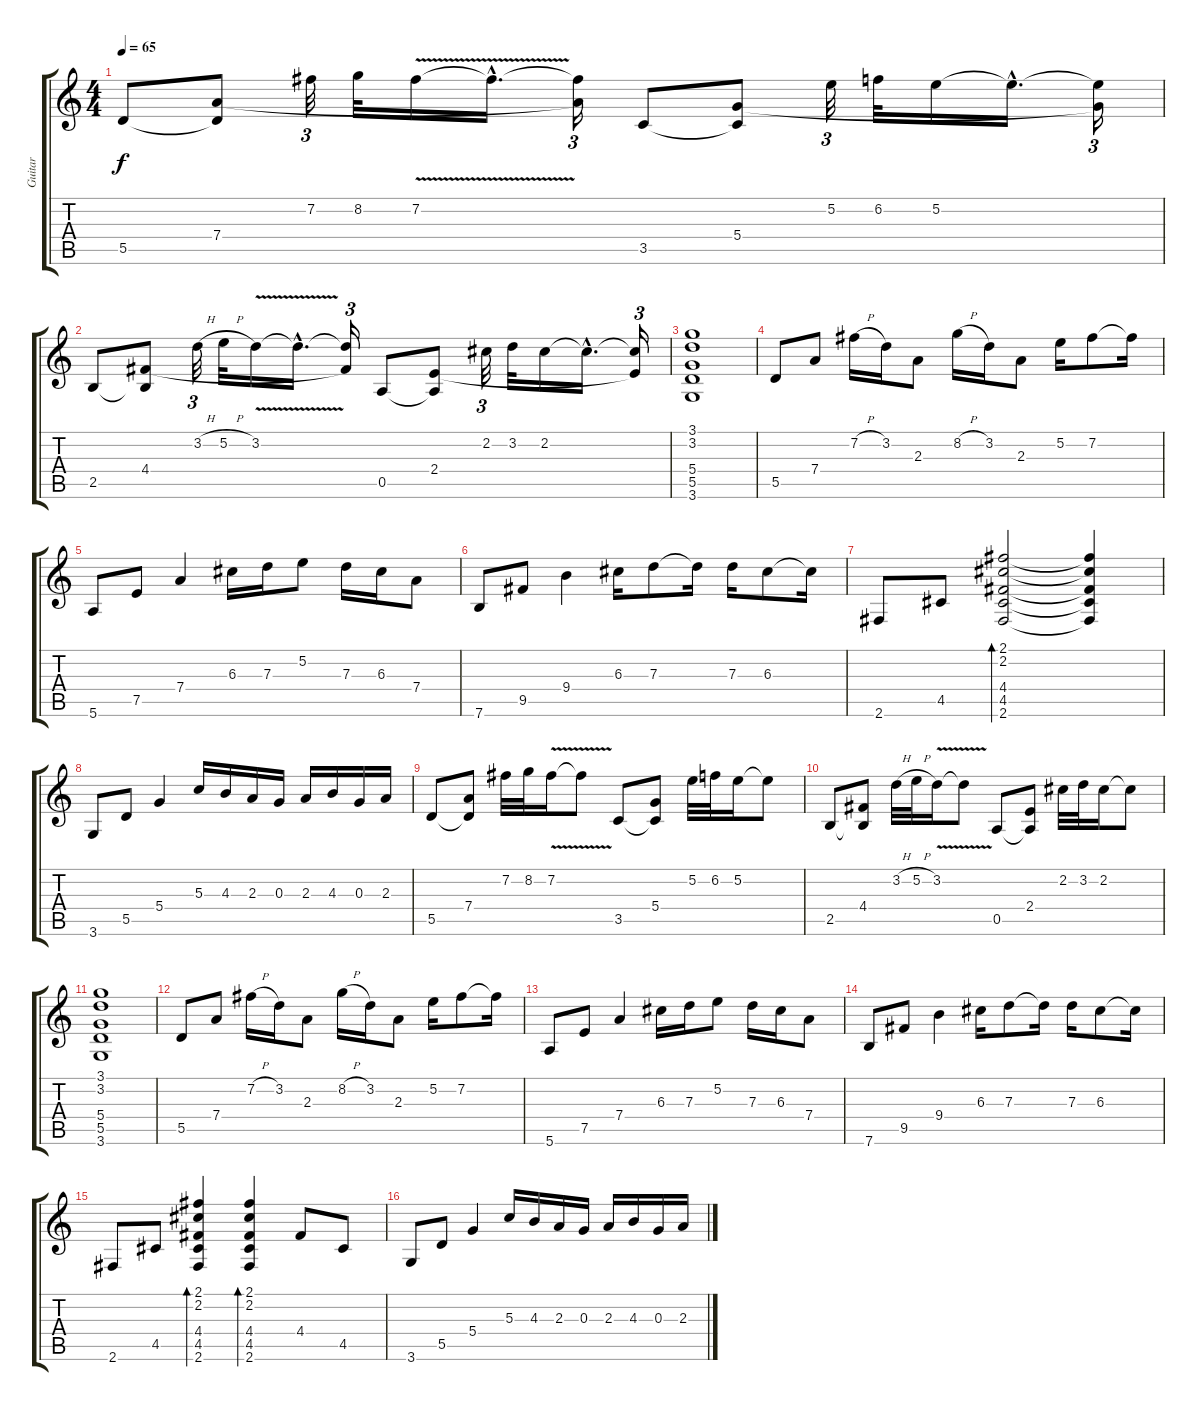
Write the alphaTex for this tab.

\track ("Guitar" "Guitar") {instrument distortionguitar}
\staff {score tabs}
\tuning (E4 B3 G3 D3 A2 E2) {hide}
\ts (4 4)
\tempo 65
\clef g2
\ks c
5.5.8{dy f instrument distortionguitar} (7.4 5.5{t}).8 7.2.32{tu (3 2)} 8.2.32 7.2{v}.16 7.2{hac t}.16{d} (7.2{t} 7.4{t}).16{tu (3 2)} 3.5.8 (5.4 3.5{t}).8 5.2.32{tu (3 2)} 6.2.32 5.2.16 5.2{hac t}.16{d} (5.2{t} 5.4{t}).16{tu (3 2)} |
2.5.8 (4.4 2.5{t}).8 3.2{h}.32{tu (3 2)} 5.2{h}.32 3.2{v}.16 3.2{hac t}.16{d} (3.2{t} 4.4{t}).16{tu (3 2)} 0.5.8 (2.4 0.5{t}).8 2.2.32{tu (3 2)} 3.2.32 2.2.16 2.2{hac t}.16{d} (2.2{t} 2.4{t}).16{tu (3 2)} |
(3.1 3.2 5.4 5.5 3.6).1 |
5.5.8 7.4.8 7.2{h}.16 3.2.16 2.3.8 8.2{h}.16 3.2.16 2.3.8 5.2.16 7.2.8 7.2{t}.16 |
5.6.8 7.5.8 7.4.4 6.3.16 7.3.16 5.2.8 7.3.16 6.3.16 7.4.8 |
7.6.8 9.5.8 9.4.4 6.3.16 7.3.8 7.3{t}.16 7.3.16 6.3.8 6.3{t}.16 |
2.6.8 4.5.8 (2.1 2.2 4.4 4.5 2.6).2{bd 60} (2.1{t} 2.2{t} 4.4{t} 4.5{t} 2.6{t}).4 |
3.6.8 5.5.8 5.4.4 5.3.16 4.3.16 2.3.16 0.3.16 2.3.16 4.3.16 0.3.16 2.3.16 |
5.5.8 (7.4 5.5{t}).8 7.2.32 8.2.32 7.2{v}.16 7.2{t}.8 3.5.8 (5.4 3.5{t}).8 5.2.32 6.2.32 5.2.16 5.2{t}.8 |
2.5.8 (4.4 2.5{t}).8 3.2{h}.32 5.2{h}.32 3.2{v}.16 3.2{t}.8 0.5.8 (2.4 0.5{t}).8 2.2.32 3.2.32 2.2.16 2.2{t}.8 |
(3.1 3.2 5.4 5.5 3.6).1 |
5.5.8 7.4.8 7.2{h}.16 3.2.16 2.3.8 8.2{h}.16 3.2.16 2.3.8 5.2.16 7.2.8 7.2{t}.16 |
5.6.8 7.5.8 7.4.4 6.3.16 7.3.16 5.2.8 7.3.16 6.3.16 7.4.8 |
7.6.8 9.5.8 9.4.4 6.3.16 7.3.8 7.3{t}.16 7.3.16 6.3.8 6.3{t}.16 |
2.6.8 4.5.8 (2.1 2.2 4.4 4.5 2.6).4{bd 60} (2.1 2.2 4.4 4.5 2.6).4{bd 60} 4.4.8 4.5.8 |
3.6.8 5.5.8 5.4.4 5.3.16 4.3.16 2.3.16 0.3.16 2.3.16 4.3.16 0.3.16 2.3.16
